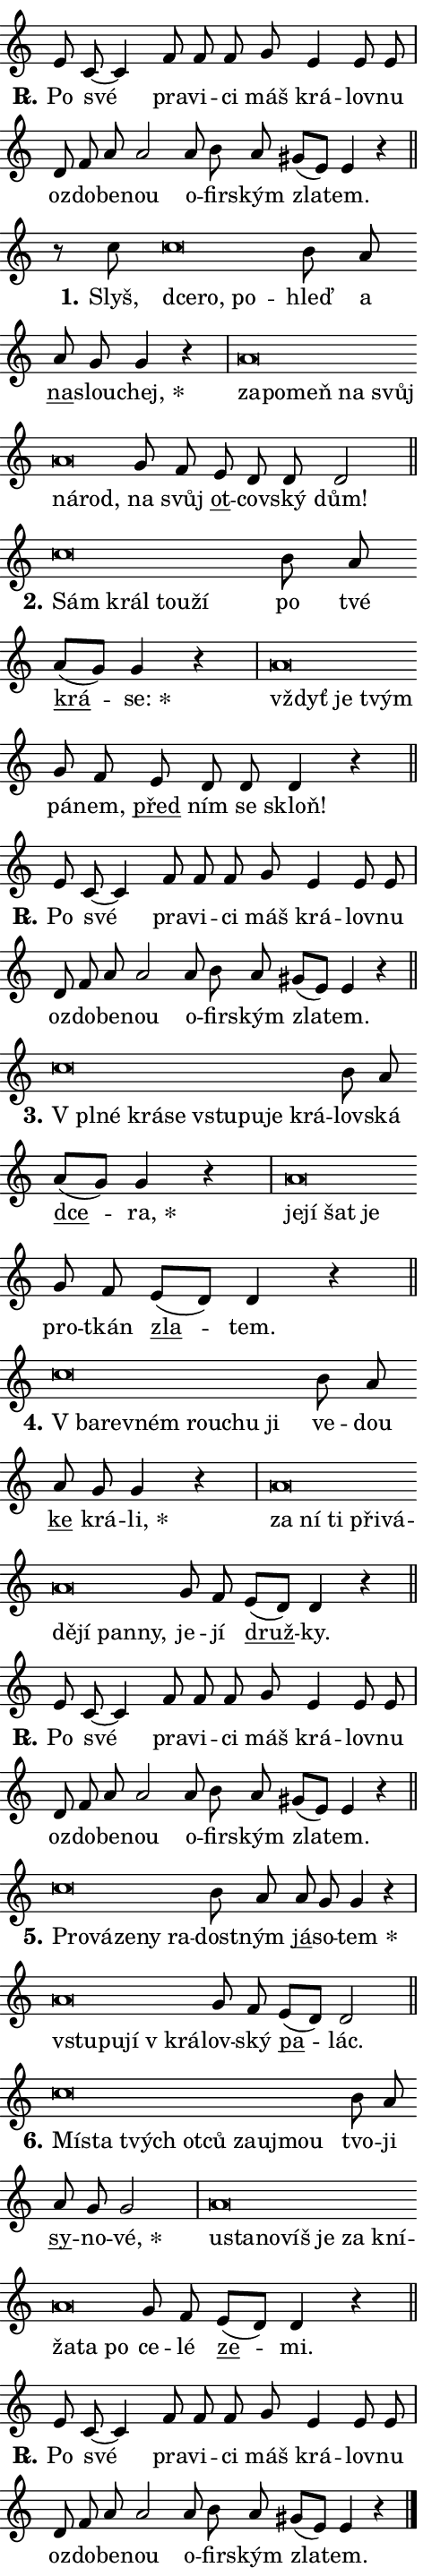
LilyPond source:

\version "2.24.0"
\header { tagline = "" }
\paper {
  indent = 0\cm
  top-margin = 0\cm
  right-margin = 0.13\cm % to fit lyric hyphens
  bottom-margin = 0\cm
  left-margin = 0\cm
  paper-width = 8\cm
  page-breaking = #ly:one-page-breaking
  system-system-spacing.basic-distance = #11
  score-system-spacing.basic-distance = #11
  ragged-last = ##f
}


%% Author: Thomas Morley
%% https://lists.gnu.org/archive/html/lilypond-user/2020-05/msg00002.html
#(define (line-position grob)
"Returns position of @var[grob} in current system:
   @code{'start}, if at first time-step
   @code{'end}, if at last time-step
   @code{'middle} otherwise
"
  (let* ((col (ly:item-get-column grob))
         (ln (ly:grob-object col 'left-neighbor))
         (rn (ly:grob-object col 'right-neighbor))
         (col-to-check-left (if (ly:grob? ln) ln col))
         (col-to-check-right (if (ly:grob? rn) rn col))
         (break-dir-left
           (and
             (ly:grob-property col-to-check-left 'non-musical #f)
             (ly:item-break-dir col-to-check-left)))
         (break-dir-right
           (and
             (ly:grob-property col-to-check-right 'non-musical #f)
             (ly:item-break-dir col-to-check-right))))
        (cond ((eqv? 1 break-dir-left) 'start)
              ((eqv? -1 break-dir-right) 'end)
              (else 'middle))))

#(define (tranparent-at-line-position vctor)
  (lambda (grob)
  "Relying on @code{line-position} select the relevant enry from @var{vctor}.
Used to determine transparency,"
    (case (line-position grob)
      ((end) (not (vector-ref vctor 0)))
      ((middle) (not (vector-ref vctor 1)))
      ((start) (not (vector-ref vctor 2))))))

noteHeadBreakVisibility =
#(define-music-function (break-visibility)(vector?)
"Makes @code{NoteHead}s transparent relying on @var{break-visibility}"
#{
  \override NoteHead.transparent =
    #(tranparent-at-line-position break-visibility)
#})

#(define delete-ledgers-for-transparent-note-heads
  (lambda (grob)
    "Reads whether a @code{NoteHead} is transparent.
If so this @code{NoteHead} is removed from @code{'note-heads} from
@var{grob}, which is supposed to be @code{LedgerLineSpanner}.
As a result ledgers are not printed for this @code{NoteHead}"
    (let* ((nhds-array (ly:grob-object grob 'note-heads))
           (nhds-list
             (if (ly:grob-array? nhds-array)
                 (ly:grob-array->list nhds-array)
                 '()))
           ;; Relies on the transparent-property being done before
           ;; Staff.LedgerLineSpanner.after-line-breaking is executed.
           ;; This is fragile ...
           (to-keep
             (remove
               (lambda (nhd)
                 (ly:grob-property nhd 'transparent #f))
               nhds-list)))
      ;; TODO find a better method to iterate over grob-arrays, similiar
      ;; to filter/remove etc for lists
      ;; For now rebuilt from scratch
      (set! (ly:grob-object grob 'note-heads)  '())
      (for-each
        (lambda (nhd)
          (ly:pointer-group-interface::add-grob grob 'note-heads nhd))
        to-keep))))

squashNotes = {
  \override NoteHead.X-extent = #'(-0.2 . 0.2)
  \override NoteHead.Y-extent = #'(-0.75 . 0)
  \override NoteHead.stencil =
    #(lambda (grob)
       (let ((pos (ly:grob-property grob 'staff-position)))
         (begin
           (if (< pos -7) (display "ERROR: Lower brevis then expected\n") (display ""))
           (if (<= pos -6) ly:text-interface::print ly:note-head::print))))
}
unSquashNotes = {
  \revert NoteHead.X-extent
  \revert NoteHead.Y-extent
  \revert NoteHead.stencil
}

hideNotes = \noteHeadBreakVisibility #begin-of-line-visible
unHideNotes = \noteHeadBreakVisibility #all-visible

% work-around for resetting accidentals
% https://lilypond.org/doc/v2.23/Documentation/notation/displaying-rhythms#unmetered-music
cadenzaMeasure = {
  \cadenzaOff
  \partial 1024 s1024
  \cadenzaOn
}

#(define-markup-command (accent layout props text) (markup?)
  "Underline accented syllable"
  (interpret-markup layout props
    #{\markup \override #'(offset . 4.3) \underline { #text }#}))

responsum = \markup \concat {
  "R" \hspace #-1.05 \path #0.1 #'((moveto 0 0.07) (lineto 0.9 0.8)) \hspace #0.05 "."
}

spaceSize = #0.6828661417322834 % exact space size for TeX Gyre Schola

\layout {
  \context {
    \Staff
    \remove "Time_signature_engraver"
    \override LedgerLineSpanner.after-line-breaking = #delete-ledgers-for-transparent-note-heads
  }
  \context {
    \Lyrics {
      \override LyricSpace.minimum-distance = \spaceSize
      \override LyricText.font-name = #"TeX Gyre Schola"
      \override LyricText.font-size = 1
      \override StanzaNumber.font-name = #"TeX Gyre Schola Bold"
      \override StanzaNumber.font-size = 1
    }
  }
  \context {
    \Score 
    \override NoteHead.text =
      #(lambda (grob) 
        (let ((pos (ly:grob-property grob 'staff-position)))
          #{\markup {
            \combine
              \halign #-0.55 \raise #(if (= pos -6) 0 0.5) \override #'(thickness . 2) \draw-line #'(3.2 . 0)
              \musicglyph "noteheads.sM1"
          }#}))
  }
}

% magnetic-lyrics.ily
%
%   written by
%     Jean Abou Samra <jean@abou-samra.fr>
%     Werner Lemberg <wl@gnu.org>
%
%   adapted by
%     Jiri Hon <jiri.hon@gmail.com>
%
% Version 2022-Apr-15

% https://www.mail-archive.com/lilypond-user@gnu.org/msg149350.html

#(define (Left_hyphen_pointer_engraver context)
   "Collect syllable-hyphen-syllable occurrences in lyrics and store
them in properties.  This engraver only looks to the left.  For
example, if the lyrics input is @code{foo -- bar}, it does the
following.

@itemize @bullet
@item
Set the @code{text} property of the @code{LyricHyphen} grob between
@q{foo} and @q{bar} to @code{foo}.

@item
Set the @code{left-hyphen} property of the @code{LyricText} grob with
text @q{foo} to the @code{LyricHyphen} grob between @q{foo} and
@q{bar}.
@end itemize

Use this auxiliary engraver in combination with the
@code{lyric-@/text::@/apply-@/magnetic-@/offset!} hook."
   (let ((hyphen #f)
         (text #f))
     (make-engraver
      (acknowledgers
       ((lyric-syllable-interface engraver grob source-engraver)
        (set! text grob)))
      (end-acknowledgers
       ((lyric-hyphen-interface engraver grob source-engraver)
        ;(when (not (grob::has-interface grob 'lyric-space-interface))
          (set! hyphen grob)));)
      ((stop-translation-timestep engraver)
       (when (and text hyphen)
         (ly:grob-set-object! text 'left-hyphen hyphen))
       (set! text #f)
       (set! hyphen #f)))))

#(define (lyric-text::apply-magnetic-offset! grob)
   "If the space between two syllables is less than the value in
property @code{LyricText@/.details@/.squash-threshold}, move the right
syllable to the left so that it gets concatenated with the left
syllable.

Use this function as a hook for
@code{LyricText@/.after-@/line-@/breaking} if the
@code{Left_@/hyphen_@/pointer_@/engraver} is active."
   (let ((hyphen (ly:grob-object grob 'left-hyphen #f)))
     (when hyphen
       (let ((left-text (ly:spanner-bound hyphen LEFT)))
         (when (grob::has-interface left-text 'lyric-syllable-interface)
           (let* ((common (ly:grob-common-refpoint grob left-text X))
                  (this-x-ext (ly:grob-extent grob common X))
                  (left-x-ext
                   (begin
                     ;; Trigger magnetism for left-text.
                     (ly:grob-property left-text 'after-line-breaking)
                     (ly:grob-extent left-text common X)))
                  ;; `delta` is the gap width between two syllables.
                  (delta (- (interval-start this-x-ext)
                            (interval-end left-x-ext)))
                  (details (ly:grob-property grob 'details))
                  (threshold (assoc-get 'squash-threshold details 0.2)))
             (when (< delta threshold)
               (let* (;; We have to manipulate the input text so that
                      ;; ligatures crossing syllable boundaries are not
                      ;; disabled.  For languages based on the Latin
                      ;; script this is essentially a beautification.
                      ;; However, for non-Western scripts it can be a
                      ;; necessity.
                      (lt (ly:grob-property left-text 'text))
                      (rt (ly:grob-property grob 'text))
                      (is-space (grob::has-interface hyphen 'lyric-space-interface))
                      (space (if is-space " " ""))
                      (extra-delta (if is-space spaceSize 0))
                      ;; Append new syllable.
                      (ltrt-space (if (and (string? lt) (string? rt))
                                (string-append lt space rt)
                                (make-concat-markup (list lt space rt))))
                      ;; Right-align `ltrt` to the right side.
                      (ltrt-space-markup (grob-interpret-markup
                               grob
                               (make-translate-markup
                                (cons (interval-length this-x-ext) 0)
                                (make-right-align-markup ltrt-space)))))
                 (begin
                   ;; Don't print `left-text`.
                   (ly:grob-set-property! left-text 'stencil #f)
                   ;; Set text and stencil (which holds all collected
                   ;; syllables so far) and shift it to the left.
                   (ly:grob-set-property! grob 'text ltrt-space)
                   (ly:grob-set-property! grob 'stencil ltrt-space-markup)
                   (ly:grob-translate-axis! grob (- (- delta extra-delta)) X))))))))))


#(define (lyric-hyphen::displace-bounds-first grob)
   ;; Make very sure this callback isn't triggered too early.
   (let ((left (ly:spanner-bound grob LEFT))
         (right (ly:spanner-bound grob RIGHT)))
     (ly:grob-property left 'after-line-breaking)
     (ly:grob-property right 'after-line-breaking)
     (ly:lyric-hyphen::print grob)))

squashThreshold = #0.4

\layout {
  \context {
    \Lyrics
    \consists #Left_hyphen_pointer_engraver
    \override LyricText.after-line-breaking =
      #lyric-text::apply-magnetic-offset!
    \override LyricHyphen.stencil = #lyric-hyphen::displace-bounds-first
    \override LyricText.details.squash-threshold = \squashThreshold
    \override LyricHyphen.minimum-distance = 0
    \override LyricHyphen.minimum-length = \squashThreshold
  }
}

squashText = \override LyricText.details.squash-threshold = 9999
unSquashText = \override LyricText.details.squash-threshold = \squashThreshold

leftText = \override LyricText.self-alignment-X = #LEFT
unLeftText = \revert LyricText.self-alignment-X

starOffset = #(lambda (grob) 
                (let ((x_offset (ly:self-alignment-interface::aligned-on-x-parent grob)))
                  (if (= x_offset 0) 0 (+ x_offset 1.2))))

star = #(define-music-function (syllable)(string?)
"Append star separator at the end of a syllable"
#{
  \once \override LyricText.X-offset = #starOffset
  \lyricmode { \markup {
    #syllable
    \override #'((font-name . "TeX Gyre Schola Bold")) \hspace #0.2 \lower #0.65 \larger "*"
  } }
#})

starAccent = #(define-music-function (syllable)(string?)
"Append star separator at the end of a syllable and make accent"
#{
  \once \override LyricText.X-offset = #starOffset
  \lyricmode { \markup {
    \accent #syllable
    \override #'((font-name . "TeX Gyre Schola Bold")) \hspace #0.2 \lower #0.65 \larger "*"
  } }
#})

breath = #(define-music-function (syllable)(string?)
"Append breathing indicator at the end of a syllable"
#{
  \lyricmode { \markup { #syllable "+" } }
#})

optionalBreath = #(define-music-function (syllable)(string?)
"Append optional breathing indicator at the end of a syllable"
#{
  \lyricmode { \markup { #syllable "(+)" } }
#})


\score {
    <<
        \new Voice = "melody" { \cadenzaOn \key c \major \relative { e'8 c~ c4 f8 f f g \bar "" e4 e8 e \cadenzaMeasure \bar "|" d f a a2 \bar "" a8 b a gis[( e)] e4 r \cadenzaMeasure \bar "||" \break } }
        \new Lyrics \lyricsto "melody" { \lyricmode { \set stanza = \responsum
Po své pra -- vi -- ci máš krá -- lov -- nu oz -- do -- be -- nou o -- fir -- ským zla -- tem. } }
    >>
    \layout {}
}

\score {
    <<
        \new Voice = "melody" { \cadenzaOn \key c \major \relative { r8 c''8 \squashNotes c\breve*1/16 \hideNotes \breve*1/16 \breve*1/16 \bar "" \unHideNotes \unSquashNotes b8 a \bar "" a g g4 r \cadenzaMeasure \bar "|" \squashNotes a\breve*1/16 \hideNotes \breve*1/16 \bar "" \breve*1/16 \bar "" \breve*1/16 \bar "" \breve*1/16 \bar "" \breve*1/16 \breve*1/16 \bar "" \unHideNotes \unSquashNotes g8 f \bar "" e d d d2 \cadenzaMeasure \bar "||" \break } }
        \new Lyrics \lyricsto "melody" { \lyricmode { \set stanza = "1."
Slyš, \leftText dce -- \squashText ro, po -- \unLeftText \unSquashText hleď a \markup \accent na -- slou -- \star chej, \leftText za -- \squashText po -- meň na svůj ná -- rod, \unLeftText \unSquashText na svůj \markup \accent ot -- cov -- ský dům! } }
    >>
    \layout {}
}

\score {
    <<
        \new Voice = "melody" { \cadenzaOn \key c \major \relative { \squashNotes c''\breve*1/16 \hideNotes \breve*1/16 \bar "" \breve*1/16 \breve*1/16 \bar "" \unHideNotes \unSquashNotes b8 a \bar "" a[( g)] g4 r \cadenzaMeasure \bar "|" \squashNotes a\breve*1/16 \hideNotes \breve*1/16 \breve*1/16 \bar "" \unHideNotes \unSquashNotes g8 f \bar "" e d d d4 r \cadenzaMeasure \bar "||" \break } }
        \new Lyrics \lyricsto "melody" { \lyricmode { \set stanza = "2."
\leftText Sám \squashText král tou -- ží \unLeftText \unSquashText po tvé \markup \accent krá -- \star se: \leftText vždyť \squashText je tvým \unLeftText \unSquashText pá -- nem, \markup \accent před ním se skloň! } }
    >>
    \layout {}
}

\score {
    <<
        \new Voice = "melody" { \cadenzaOn \key c \major \relative { e'8 c~ c4 f8 f f g \bar "" e4 e8 e \cadenzaMeasure \bar "|" d f a a2 \bar "" a8 b a gis[( e)] e4 r \cadenzaMeasure \bar "||" \break } }
        \new Lyrics \lyricsto "melody" { \lyricmode { \set stanza = \responsum
Po své pra -- vi -- ci máš krá -- lov -- nu oz -- do -- be -- nou o -- fir -- ským zla -- tem. } }
    >>
    \layout {}
}

\score {
    <<
        \new Voice = "melody" { \cadenzaOn \key c \major \relative { \squashNotes c''\breve*1/16 \hideNotes \breve*1/16 \bar "" \breve*1/16 \bar "" \breve*1/16 \bar "" \breve*1/16 \bar "" \breve*1/16 \bar "" \breve*1/16 \breve*1/16 \bar "" \unHideNotes \unSquashNotes b8 a \bar "" a[( g)] g4 r \cadenzaMeasure \bar "|" \squashNotes a\breve*1/16 \hideNotes \breve*1/16 \bar "" \breve*1/16 \breve*1/16 \bar "" \unHideNotes \unSquashNotes g8 f \bar "" e[( d)] d4 r \cadenzaMeasure \bar "||" \break } }
        \new Lyrics \lyricsto "melody" { \lyricmode { \set stanza = "3."
\leftText "V pl" -- \squashText né krá -- se vstu -- pu -- je krá -- \unLeftText \unSquashText lov -- ská \markup \accent dce -- \star ra, \leftText je -- \squashText jí šat je \unLeftText \unSquashText pro -- tkán \markup \accent zla -- tem. } }
    >>
    \layout {}
}

\score {
    <<
        \new Voice = "melody" { \cadenzaOn \key c \major \relative { \squashNotes c''\breve*1/16 \hideNotes \breve*1/16 \bar "" \breve*1/16 \bar "" \breve*1/16 \bar "" \breve*1/16 \breve*1/16 \bar "" \unHideNotes \unSquashNotes b8 a \bar "" a g g4 r \cadenzaMeasure \bar "|" \squashNotes a\breve*1/16 \hideNotes \breve*1/16 \bar "" \breve*1/16 \bar "" \breve*1/16 \bar "" \breve*1/16 \bar "" \breve*1/16 \bar "" \breve*1/16 \bar "" \breve*1/16 \breve*1/16 \bar "" \unHideNotes \unSquashNotes g8 f \bar "" e[( d)] d4 r \cadenzaMeasure \bar "||" \break } }
        \new Lyrics \lyricsto "melody" { \lyricmode { \set stanza = "4."
\leftText "V ba" -- \squashText rev -- ném rou -- chu ji \unLeftText \unSquashText ve -- dou \markup \accent ke krá -- \star li, \leftText za \squashText ní ti při -- vá -- dě -- jí pan -- ny, \unLeftText \unSquashText je -- jí \markup \accent druž -- ky. } }
    >>
    \layout {}
}

\score {
    <<
        \new Voice = "melody" { \cadenzaOn \key c \major \relative { e'8 c~ c4 f8 f f g \bar "" e4 e8 e \cadenzaMeasure \bar "|" d f a a2 \bar "" a8 b a gis[( e)] e4 r \cadenzaMeasure \bar "||" \break } }
        \new Lyrics \lyricsto "melody" { \lyricmode { \set stanza = \responsum
Po své pra -- vi -- ci máš krá -- lov -- nu oz -- do -- be -- nou o -- fir -- ským zla -- tem. } }
    >>
    \layout {}
}

\score {
    <<
        \new Voice = "melody" { \cadenzaOn \key c \major \relative { \squashNotes c''\breve*1/16 \hideNotes \breve*1/16 \bar "" \breve*1/16 \bar "" \breve*1/16 \breve*1/16 \bar "" \unHideNotes \unSquashNotes b8 a \bar "" a g g4 r \cadenzaMeasure \bar "|" \squashNotes a\breve*1/16 \hideNotes \breve*1/16 \bar "" \breve*1/16 \breve*1/16 \bar "" \unHideNotes \unSquashNotes g8 f \bar "" e[( d)] d2 \cadenzaMeasure \bar "||" \break } }
        \new Lyrics \lyricsto "melody" { \lyricmode { \set stanza = "5."
\leftText Pro -- \squashText vá -- ze -- ny ra -- \unLeftText \unSquashText dost -- ným \markup \accent já -- so -- \star tem \leftText vstu -- \squashText pu -- jí "v krá" -- \unLeftText \unSquashText lov -- ský \markup \accent pa -- lác. } }
    >>
    \layout {}
}

\score {
    <<
        \new Voice = "melody" { \cadenzaOn \key c \major \relative { \squashNotes c''\breve*1/16 \hideNotes \breve*1/16 \bar "" \breve*1/16 \bar "" \breve*1/16 \bar "" \breve*1/16 \bar "" \breve*1/16 \bar "" \breve*1/16 \breve*1/16 \bar "" \unHideNotes \unSquashNotes b8 a \bar "" a g g2 \cadenzaMeasure \bar "|" \squashNotes a\breve*1/16 \hideNotes \breve*1/16 \bar "" \breve*1/16 \bar "" \breve*1/16 \bar "" \breve*1/16 \bar "" \breve*1/16 \bar "" \breve*1/16 \bar "" \breve*1/16 \bar "" \breve*1/16 \breve*1/16 \bar "" \unHideNotes \unSquashNotes g8 f \bar "" e[( d)] d4 r \cadenzaMeasure \bar "||" \break } }
        \new Lyrics \lyricsto "melody" { \lyricmode { \set stanza = "6."
\leftText Mí -- \squashText sta tvých ot -- ců za -- u -- jmou \unLeftText \unSquashText tvo -- ji \markup \accent sy -- no -- \star vé, \leftText u -- \squashText sta -- no -- víš je za kní -- ža -- ta po \unLeftText \unSquashText ce -- lé \markup \accent ze -- mi. } }
    >>
    \layout {}
}

\score {
    <<
        \new Voice = "melody" { \cadenzaOn \key c \major \relative { e'8 c~ c4 f8 f f g \bar "" e4 e8 e \cadenzaMeasure \bar "|" d f a a2 \bar "" a8 b a gis[( e)] e4 r \cadenzaMeasure \bar "||" \break } \bar "|." }
        \new Lyrics \lyricsto "melody" { \lyricmode { \set stanza = \responsum
Po své pra -- vi -- ci máš krá -- lov -- nu oz -- do -- be -- nou o -- fir -- ským zla -- tem. } }
    >>
    \layout {}
}
